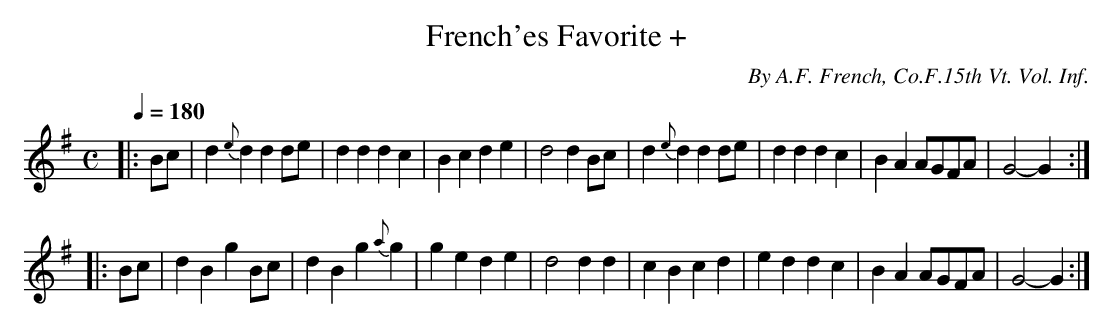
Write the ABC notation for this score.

X:1
T:French'es Favorite +
C:By A.F. French, Co.F.15th Vt. Vol. Inf.
M:C
L:1/4
Q:1/4=180
K:G
|: B/c/|d {e}ddd/e/|dddc|Bcde|d2dB/c/|d{e}ddd/e/|dddc|BA A/G/F/A/|G2-G :|
|: B/c/|dBgB/c/|dBg{a}g|gede|d2dd|cBcd|eddc|BA A/G/F/A/|G2-G :|
